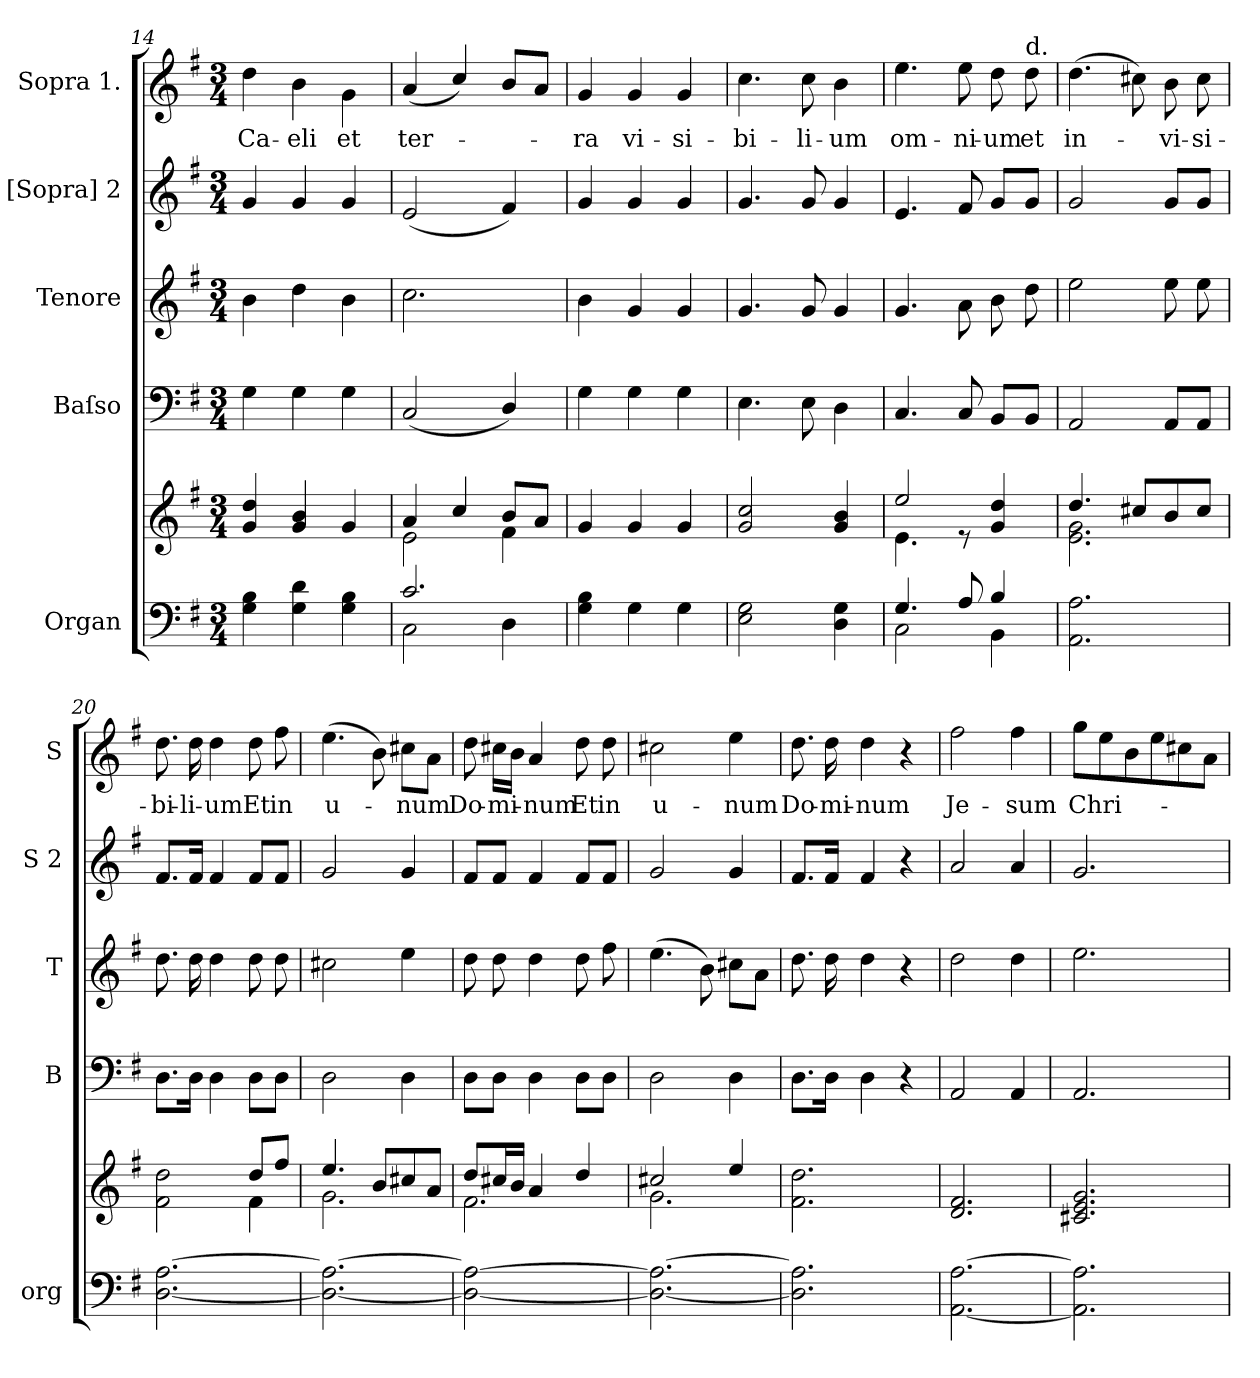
**kern	**kern	**kern	**kern	**kern	**kern	**text
*part5	*part5	*part4	*part3	*part2	*part1	*part1
*staff6	*staff5	*staff4	*staff3	*staff2	*staff1	*staff1
*I"Organ	*	*I"Baſso	*I"Tenore	*I"[Sopra] 2	*I"Sopra 1.	*
*I'org	*	*I'B	*I'T	*I'S 2	*I'S	*
*clefF4	*clefG2	*clefF4	*clefG2	*clefG2	*clefG2	*
*	*	*	*ITrd8c12	*	*	*
*k[f#]	*k[f#]	*k[f#]	*k[f#]	*k[f#]	*k[f#]	*
*M3/4	*M3/4	*M3/4	*M3/4	*M3/4	*M3/4	*
=14	=14	=14	=14	=14	=14	=14
4G\ 4B\	4g/ 4dd/	4G\	4B\	4g/	4dd\	Ca-
4G\ 4d\	4g/ 4b/	4G\	4d\	4g/	4b\	-eli
4G\ 4B\	4g/	4G\	4B\	4g/	4g\	et
=15	=15	=15	=15	=15	=15	=15
*^	*^	*	*	*	*	*
2.c/	2C\	4a/	2e\	(2C/	2.c\	(2e/	(4a/	ter-
.	.	4cc/	.	.	.	.	4cc/)	.
.	4D\	8b/L	4f#\	4D/)	.	4f#/)	8b/L	.
.	.	8a/J	.	.	.	.	8a/J	.
*v	*v	*	*	*	*	*	*	*
*	*v	*v	*	*	*	*	*
=16	=16	=16	=16	=16	=16	=16
4G\ 4B\	4g/	4G\	4B\	4g/	4g/	-ra
4G\	4g/	4G\	4G/	4g/	4g/	vi-
4G\	4g/	4G\	4G/	4g/	4g/	-si-
=17	=17	=17	=17	=17	=17	=17
2E\ 2G\	2g/ 2cc/	4.E\	4.G/	4.g/	4.cc\	-bi-
.	.	8E\	8G/	8g/	8cc\	-li-
4D\ 4G\	4g/ 4b/	4D\	4G/	4g/	4b\	-um
=18	=18	=18	=18	=18	=18	=18
*^	*^	*	*	*	*	*
4.G/	2C\	2ee/	4.e\	4.C/	4.G/	4.e/	4.ee\	om-
8A/	.	.	8r	8C/	8A\	8f#/	8ee\	-ni-
4B/	4BB\	4g/ 4dd/	4ryy	8BB/L	8B\	8g/L	8dd\	-um
!	!	!	!	!	!	!	!LO:TX:a:t=d.	!
.	.	.	.	8BB/J	8d\	8g/J	8dd\	et
*v	*v	*	*	*	*	*	*	*
=19	=19	=19	=19	=19	=19	=19	=19
2.AA\ 2.A\	4.dd/	2.e\ 2.g\	2AA/	2e\	2g/	(4.dd\	in-
.	8cc#X/L	.	.	.	.	8cc#X\)	.
.	8b/	.	8AA/L	8e\	8g/L	8b\	-vi-
.	8cc#/J	.	8AA/J	8e\	8g/J	8cc#\	-si-
=20	=20	=20	=20	=20	=20	=20	=20
[>2.D\ [2.A\	2ryy	2f#\ 2dd\	8.D\L	8.d\	8.f#/L	8.dd\	-bi-
.	.	.	16D\Jk	16d\	16f#/Jk	16dd\	-li-
.	.	.	4D\	4d\	4f#/	4dd\	-um
.	8dd/L	4f#\	8D\L	8d\	8f#/L	8dd\	Et
.	8ff#/J	.	8D\J	8d\	8f#/J	8ff#\	in
=21	=21	=21	=21	=21	=21	=21	=21
2.D_>\ 2.A_\	4.ee/	2.g\	2D\	2c#X\	2g/	(4.ee\	u-
.	8b/L	.	.	.	.	8b\)	.
.	8cc#X/	.	4D\	4e\	4g/	8cc#X\L	-num
.	8a/J	.	.	.	.	8a\J	.
=22	=22	=22	=22	=22	=22	=22	=22
!LO:N:vis=2	!	!	!	!	!	!	!
2.D_>\ 2.A_\	8dd/L	2.f#\	8D\L	8d\	8f#/L	8dd\	Do-
.	16cc#X/L	.	8D\J	8d\	8f#/J	16cc#X\LL	-mi-
.	16b/JJ	.	.	.	.	16b\JJ	.
.	4a/	.	4D\	4d\	4f#/	4a/	-num
.	4dd/	.	8D\L	8d\	8f#/L	8dd\	Et
.	.	.	8D\J	8f#\	8f#/J	8dd\	in
=23	=23	=23	=23	=23	=23	=23	=23
2.D_\ 2.A_\	2cc#X/	2.g\	2D\	(4.e\	2g/	2cc#X\	u-
.	.	.	.	8B\)	.	.	.
.	4ee/	.	4D\	8c#X\L	4g/	4ee\	-num
.	.	.	.	8A\J	.	.	.
*	*v	*v	*	*	*	*	*
=24	=24	=24	=24	=24	=24	=24
2.D]\ 2.A]\	2.f#\ 2.dd\	8.D\L	8.d\	8.f#/L	8.dd\	Do-
.	.	16D\Jk	16d\	16f#/Jk	16dd\	-mi-
.	.	4D\	4d\	4f#/	4dd\	-num
.	.	4r	4r	4r	4r	.
=25	=25	=25	=25	=25	=25	=25
[2.AA\ [2.A\	2.d/ 2.f#/	2AA/	2d\	2a/	2ff#\	Je-
.	.	4AA/	4d\	4a/	4ff#\	-sum
=26	=26	=26	=26	=26	=26	=26
2.AA]\ 2.A]\	2.c#X/ 2.e/ 2.g/	2.AA/	2.e\	2.g/	8gg\L	Chri-
.	.	.	.	.	8ee\	.
.	.	.	.	.	8b\	.
.	.	.	.	.	8ee\	.
.	.	.	.	.	8cc#X\	.
.	.	.	.	.	8a\J	.
=	=	=	=	=	=	=
*-	*-	*-	*-	*-	*-	*-
